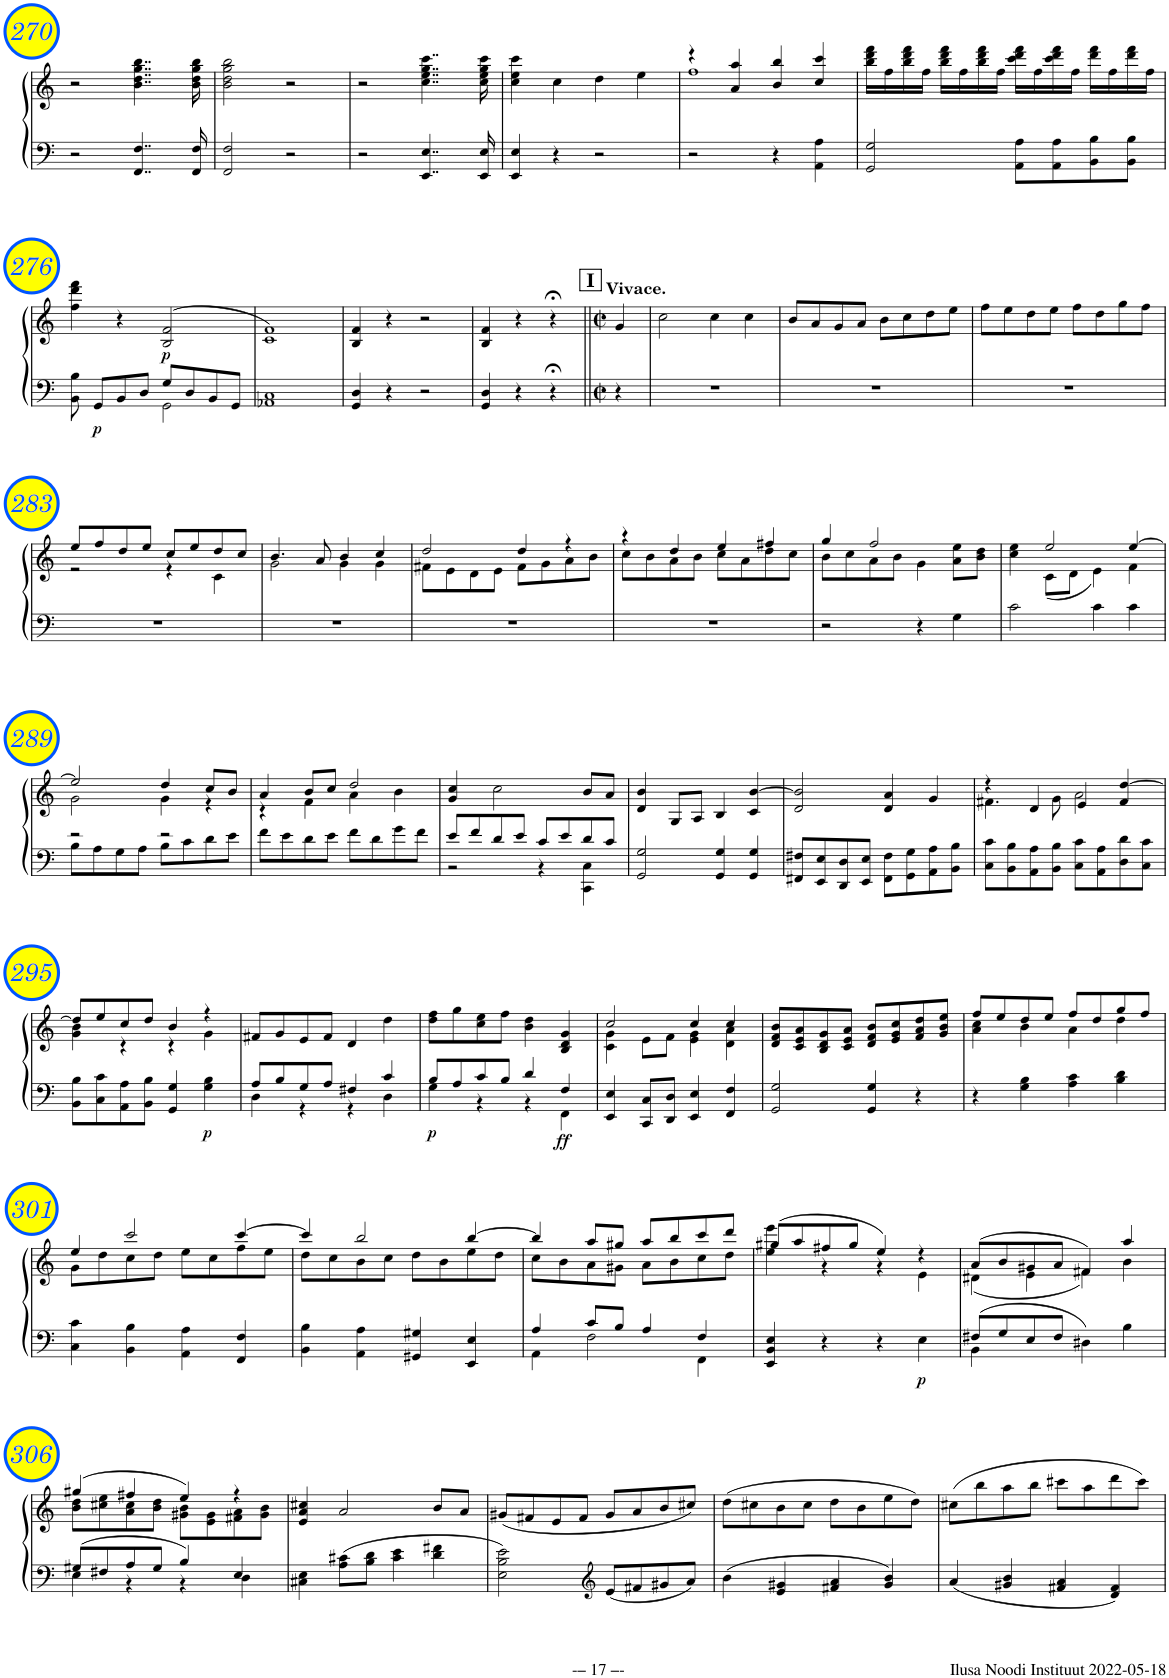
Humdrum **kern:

**kern	**kern	**dynam
*part1	*part1	*part1
*staff2	*staff1	*staff1/2
*I"Piano	*	*
*I'Pno	*	*
!!LO:PB:g=z
*clefF4	*clefG2	*
*k[]	*k[]	*
*M4/4	*M4/4	*
*met(c)	*met(c)	*
=270	=270	=270
2r	2r	.
4..FF/ 4..F/	4..b\ 4..dd\ 4..gg\ 4..bb\	.
16FF/ 16F/	16b\ 16dd\ 16gg\ 16bb\	.
=271	=271	=271
2FF/ 2F/	2b\ 2dd\ 2gg\ 2bb\	.
2r	2r	.
=272	=272	=272
2r	2r	.
4..EE/ 4..E/	4..cc\ 4..ee\ 4..gg\ 4..ccc\	.
16EE/ 16E/	16cc\ 16ee\ 16gg\ 16ccc\	.
=273	=273	=273
4EE/ 4E/	4cc\ 4ee\ 4ccc\	.
4r	4cc\	.
2r	4dd\	.
.	4ee\	.
=274	=274	=274
*	*^	*
2r	4r	1ff	.
.	4a/ 4aa/	.	.
4r	4b/ 4bb/	.	.
4AA\ 4A\	4cc/ 4ccc/	.	.
*	*v	*v	*
=275	=275	=275
2GG/ 2G/	16bb\ 16ddd\ 16fff\LL	.
.	16ff\	.
.	16bb\ 16ddd\ 16fff\	.
.	16ff\JJ	.
.	16bb\ 16ddd\ 16fff\LL	.
.	16ff\	.
.	16bb\ 16ddd\ 16fff\	.
.	16ff\JJ	.
8AA\ 8A\L	16ccc\ 16ddd\ 16fff\LL	.
.	16ff\	.
8AA\ 8A\	16ccc\ 16ddd\ 16fff\	.
.	16ff\JJ	.
8BB\ 8B\	16ddd\ 16fff\LL	.
.	16ff\	.
8BB\ 8B\J	16ddd\ 16fff\	.
.	16ff\JJ	.
!!LO:LB:g=z
=276	=276	=276
*^	*	*
8BB\ 8B\	2ryy	4ff\ 4ddd\ 4fff\	.
!	!	!	!LO:DY:b=2
8GG/L	.	.	p
8BB/	.	4r	.
8D/J	.	.	.
!	!	!	!LO:DY:b
8G/L	2GG\	(>2B/ 2f/	p
8D/	.	.	.
8BB/	.	.	.
8GG/J	.	.	.
*v	*v	*	*
=277	=277	=277
1AA-X 1C	1c 1f)	.
=278	=278	=278
4GG/ 4D/	4B/ 4f/	.
4r	4r	.
2r	2r	.
=278X1	=278X1	=278X1
4GG/ 4D/	4B/ 4f/	.
4r	4r	.
4r;<	4r;<	.
=279||	=279||	=279||
!!LO:REH:place=s1:a:B:cj:fs=14:t=I
*M2/2	*M2/2	*
*met(c|)	*met(c|)	*
!	!LO:TX:a:B:t=Vivace.	!
4r	4g/	.
=280	=280	=280
1r	2cc\	.
.	4cc\	.
.	4cc\	.
=281	=281	=281
1r	8b/L	.
.	8a/	.
.	8g/	.
.	8a/J	.
.	8b\L	.
.	8cc\	.
.	8dd\	.
.	8ee\J	.
=282	=282	=282
1r	8ff\L	.
.	8ee\	.
.	8dd\	.
.	8ee\J	.
.	8ff\L	.
.	8dd\	.
.	8gg\	.
.	8ff\J	.
!!LO:LB:g=z
=283	=283	=283
*	*^	*
1r	8ee/L	2r	.
.	8ff/	.	.
.	8dd/	.	.
.	8ee/J	.	.
.	8cc/L	4r	.
.	8ee/	.	.
.	8dd/	4c\	.
.	8cc/J	.	.
=284	=284	=284	=284
1r	4.b/	2g\	.
.	8a/	.	.
.	4b/	4g\	.
.	4cc/	4g\	.
=285	=285	=285	=285
1r	2dd/	8f#X\L	.
.	.	8e\	.
.	.	8d\	.
.	.	8e\J	.
.	4dd/	8f#\L	.
.	.	8g\	.
.	4r	8a\	.
.	.	8b\J	.
=286	=286	=286	=286
1r	4r	8cc\L	.
.	.	8b\	.
.	4dd/	8a\	.
.	.	8b\J	.
.	4ee/	8cc\L	.
.	.	8a\	.
.	4ff#X/	8dd\	.
.	.	8cc\J	.
=287	=287	=287	=287
2r	4gg/	8b\L	.
.	.	8cc\	.
.	2ff/	8a\	.
.	.	8b\J	.
4r	.	4g\	.
4G\	8a\ 8ee\L	4ryy	.
.	8b\ 8dd\J	.	.
=288	=288	=288	=288
2c\	4cc\ 4ee\	4ryy	.
.	2ee/	(8c\L	.
.	.	8d\J	.
4c\	.	4e\)	.
4c\	[4ee/	4f\	.
!!LO:LB:g=z	!!
=289	=289	=289	=289
*^	*	*	*
2r	8B\L	2ee/]	2g\	.
.	8A\	.	.	.
.	8G\	.	.	.
.	8A\J	.	.	.
2r	8B\L	4dd/	4g\	.
.	8c\	.	.	.
.	8d\	8cc/L	4r	.
.	8e\J	8b/J	.	.
*v	*v	*	*	*
=290	=290	=290	=290
8f\L	4a/	4r	.
8e\	.	.	.
8d\	8b/L	4f\	.
8e\J	8cc/J	.	.
8f\L	2dd/	4a\	.
8d\	.	.	.
8g\	.	4b\	.
8f\J	.	.	.
*	*v	*v	*
=291	=291	=291
*^	*	*
8e/L	2r	4g/ 4cc/	.
8f/	.	.	.
8d/	.	2cc\	.
8e/J	.	.	.
8c/L	4r	.	.
8e/	.	.	.
8d/	4CC\ 4C\	8b/L	.
8c/J	.	8a/J	.
*v	*v	*	*
=292	=292	=292
2GG/ 2G/	4d/ 4b/	.
.	8G/L	.
.	8A/J	.
4GG/ 4G/	4B/	.
4GG/ 4G/	4c/ [4b/	.
=293	=293	=293
8FF#X/ 8F#X/L	2d/ 2b/]	.
8EE/ 8E/	.	.
8DD/ 8D/	.	.
8EE/ 8E/J	.	.
8FF#\ 8F#\L	4d/ 4a/	.
8GG\ 8G\	.	.
8AA\ 8A\	4g/	.
8BB\ 8B\J	.	.
=294	=294	=294
*	*^	*
8C\ 8c\L	4r	4.f#X\	.
8BB\ 8B\	.	.	.
8AA\ 8A\	4d/	.	.
8BB\ 8B\J	.	8g\	.
8C\ 8c\L	4e/	2a\	.
8AA\ 8A\	.	.	.
8D\ 8d\	4f#/ [4dd/	.	.
8C\ 8c\J	.	.	.
!!LO:LB:g=z	!!
=295	=295	=295	=295
8BB\ 8B\L	8dd/L]	4g\ 4b\	.
8C\ 8c\	8ee/	.	.
8AA\ 8A\	8cc/	4r	.
8BB\ 8B\J	8dd/J	.	.
4GG/ 4G/	4b/	4r	.
!	!	!	!LO:DY:b=2
4G\ 4B\	4r	4g\	p
*	*v	*v	*
=296	=296	=296
*^	*	*
8A/L	4D\	8f#X/L	.
8B/	.	8g/	.
8G/	4r	8e/	.
8A/J	.	8f#/J	.
4F#X/	4r	4d/	.
4c/	4D\	4dd\	.
=297	=297	=297	=297
!	!	!	!LO:DY:b=2
8B/L	4G\	8dd\ 8ff\L	p
8A/	.	8gg\	.
8c/	4r	8cc\ 8ee\	.
8B/J	.	8ff\J	.
4d/	4r	4b\ 4dd\	.
!	!	!	!LO:DY:b=2
4F/	4FF\	4B/ 4d/ 4g/	ff
*v	*v	*	*
=298	=298	=298
*	*^	*
4EE/ 4E/	2cc/	4c\ 4g\	.
8CC/ 8C/L	.	8e\L	.
8DD/ 8D/J	.	8f\J	.
4EE/ 4E/	4cc/	4e\ 4g\	.
4FF/ 4F/	4cc/	4d\ 4a\	.
*	*v	*v	*
=299	=299	=299
2GG/ 2G/	8d/ 8f/ 8b/L	.
.	8c/ 8e/ 8a/	.
.	8B/ 8d/ 8g/	.
.	8c/ 8e/ 8a/J	.
4GG/ 4G/	8d/ 8f/ 8b/L	.
.	8e/ 8g/ 8cc/	.
4r	8f/ 8a/ 8dd/	.
.	8g/ 8b/ 8ee/J	.
=300	=300	=300
*	*^	*
4r	8ff/L	4a\ 4cc\	.
.	8ee/	.	.
4G\ 4B\	8dd/	4b\	.
.	8ee/J	.	.
4A\ 4c\	8ff/L	4a\	.
.	8dd/	.	.
4B\ 4d\	8gg/	4dd\	.
.	8ff/J	.	.
!!LO:LB:g=z	!!
=301	=301	=301	=301
4C\ 4c\	4ee/	8g\L	.
.	.	8dd\	.
4BB\ 4B\	2ccc/	8cc\	.
.	.	8dd\J	.
4AA\ 4A\	.	8ee\L	.
.	.	8cc\	.
4FF/ 4F/	[4ccc/	8ff\	.
.	.	8ee\J	.
=302	=302	=302	=302
4BB\ 4B\	4ccc/]	8dd\L	.
.	.	8cc\	.
4AA\ 4A\	2bb/	8b\	.
.	.	8cc\J	.
4GG#X/ 4G#X/	.	8dd\L	.
.	.	8b\	.
4EE/ 4E/	[4bb/	8ee\	.
.	.	8dd\J	.
=303	=303	=303	=303
*^	*	*	*
4A/	4AA\	4bb/]	8cc\L	.
.	.	.	8b\	.
8c/L	2F\	8aa/L	8a\	.
8B/J	.	8gg#X/J	8g#X\J	.
4A/	.	8aa/L	8a\L	.
.	.	8bb/	8b\	.
4F/	4FF\	8ccc/	8cc\	.
.	.	8ddd/J	8dd\J	.
*v	*v	*	*	*
=304	=304	=304	=304
4EE/ 4BB/ 4E/	(8gg#X/L	4ee\ 4eee\	.
.	8aa/	.	.
4r	8ff#X/	4r	.
.	8gg#/J	.	.
4r	4ee/)	4r	.
!	!	!	!LO:DY:b=2
4E\	4r	4e\	p
=305	=305	=305	=305
*^	*	*	*
8F#X/L	4BB\	(8a/L	(4d#X\	.
8G/	.	8b/	.	.
8E/	2.ryy	8g#X/	4e\	.
8F#/J	.	8a/J	.	.
4D#X\	.	4f#X/)	4f#\)	.
4B\	.	4aa/	4b\	.
!!LO:LB:g=z	!!
=306	=306	=306	=306	=306
8G#X/L	4E\	(4gg#X/	8b\ 8dd\L	.
8F#X/	.	.	8cc#X\ 8ee\	.
8A/	4r	4ff#X/	8a\ 8cc#\	.
8G#/J	.	.	8b\ 8dd\J	.
4B/	4r	4ee/)	8g#X\ 8b\L	.
.	.	.	8e\ 8g#\	.
4E/	4D\	4r	8f#X\ 8a\	.
.	.	.	8g#\ 8b\J	.
*v	*v	*	*	*
*	*v	*v	*
=307	=307	=307
4C#X\ 4E\	4e/ 4a/ 4cc#X/	.
8A\ 8c#X\L	2a/	.
8B\ 8d\J	.	.
4c#\ 4e\	.	.
4d\ 4f#X\	8b/L	.
.	8a/J	.
=308	=308	=308
2E\ 2B\ 2e\	(8g#X/L	.
.	8f#X/	.
.	8e/	.
.	8f#/J	.
*clefG2	*	*
8e/L	8g#/L	.
8f#X/	8a/	.
8g#X/	8b/	.
8a/J	8cc#X/J)	.
=309	=309	=309
4b\	(8dd\L	.
.	8cc#X\	.
4e/ 4g#X/	8b\	.
.	8cc#\J	.
4f#X/ 4a/	8dd\L	.
.	8b\	.
4g#/ 4b/	8ee\	.
.	8dd\J)	.
=310	=310	=310
4a/	(8cc#X\L	.
.	8bb\	.
4g#X/ 4b/	8aa\	.
.	8bb\J	.
4f#X/ 4a/	8ccc#X\L	.
.	8aa\	.
4d/ 4f#/	8ddd\	.
.	8ccc#\J)	.
=	=	=
*-	*-	*-
